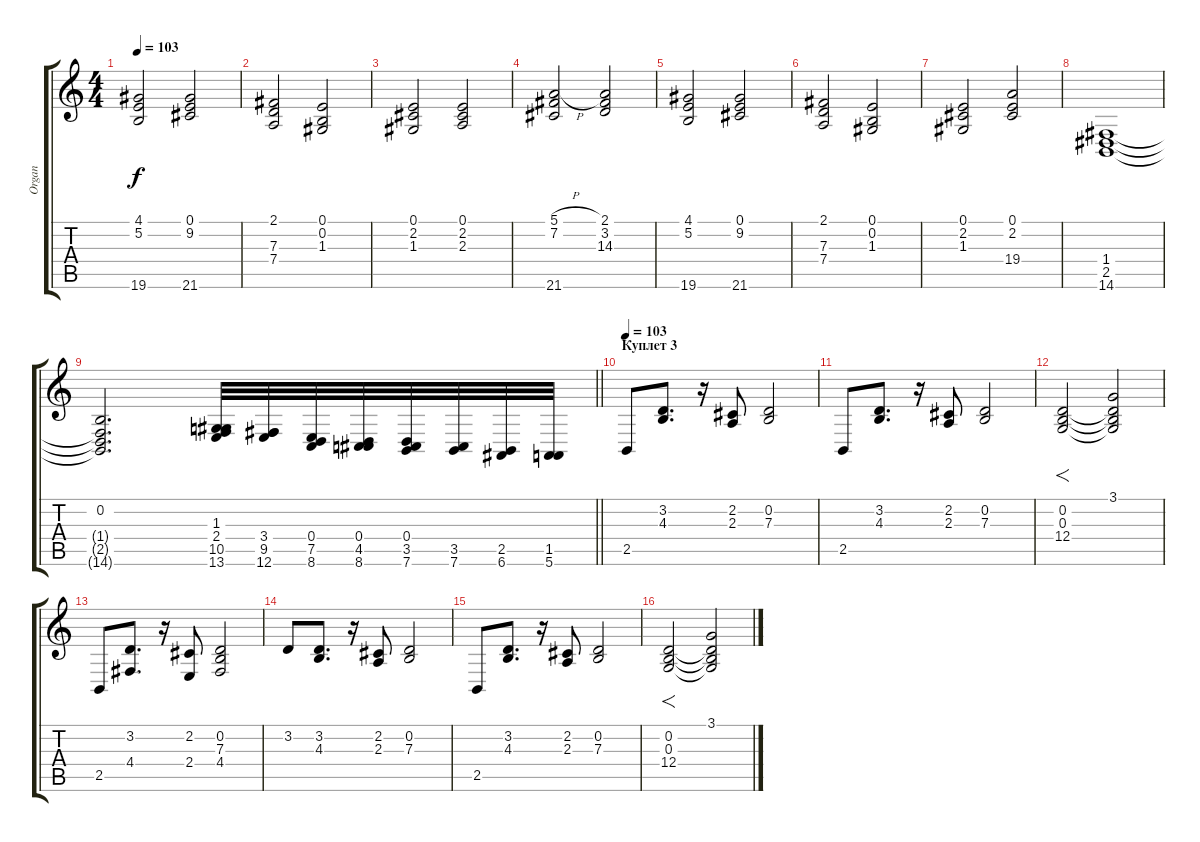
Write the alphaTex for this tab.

\track ("Organ" "Organ") {instrument drawbarorgan}
\staff {score tabs}
\tuning (E4 B3 G3 D3 A2 E2) {hide}
\ts (4 4)
\tempo 103
\clef g2
\ks c
(4.1 5.2 19.6).2{dy f} (0.1 9.2 21.6).2 |
(2.1 7.3 7.4).2 (0.1 0.2 1.3).2 |
(0.1 2.2 1.3).2 (0.1 2.2 2.3).2 |
(5.1{h} 7.2 21.6).2 (2.1 3.2 14.3).2 |
(4.1 5.2 19.6).2 (0.1 9.2 21.6).2 |
(2.1 7.3 7.4).2 (0.1 0.2 1.3).2 |
(0.1 2.2 1.3).2 (0.1 2.2 19.4).2 |
(1.4 2.5 14.6).1 |
\barLineRight lightlight
(0.2 1.4{t} 2.5{t} 14.6{t}).2{d} (1.3 2.4 10.5 13.6).32 (3.4 9.5 12.6).32 (0.4 7.5 8.6).32 (0.4 4.5 8.6).32 (0.4 3.5 7.6).32 (3.5 7.6).32 (2.5 6.6).32 (1.5 5.6).32 |
\section ("" "Куплет 3")
\tempo 103
2.5.8 (3.2 4.3).8{d} r.16 (2.2 2.3).8 (0.2 7.3).2 |
2.5.8 (3.2 4.3).8{d} r.16 (2.2 2.3).8 (0.2 7.3).2 |
(0.2 0.3 12.4).2{f} (3.1 0.2{t} 0.3{t} 12.4{t}).2 |
2.5.8 (3.2 4.4).8{d} r.16 (2.2 2.4).8 (0.2 7.3 4.4).2 |
3.2.8 (3.2 4.3).8{d} r.16 (2.2 2.3).8 (0.2 7.3).2 |
2.5.8 (3.2 4.3).8{d} r.16 (2.2 2.3).8 (0.2 7.3).2 |
(0.2 0.3 12.4).2{f} (3.1 0.2{t} 0.3{t} 12.4{t}).2
